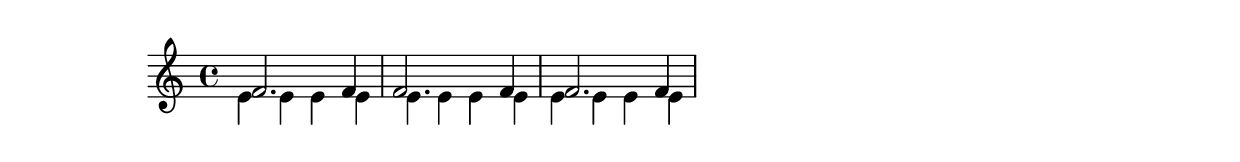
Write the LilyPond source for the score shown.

%% DO NOT EDIT this file manually; it is automatically
%% generated from LSR http://lsr.dsi.unimi.it
%% Make any changes in LSR itself, or in Documentation/snippets/new/ ,
%% and then run scripts/auxiliar/makelsr.py
%%
%% This file is in the public domain.
\version "2.16.0"

\header {
  lsrtags = "rhythms, simultaneous-notes, tweaks-and-overrides"

  texidoc = "
When a dotted note in the upper voice is moved to avoid a collision
with a note in another voice, the default is to move the upper note to
the right.  This behaviour can be over-ridden by using the
@code{prefer-dotted-right} property of @code{NoteCollision}.

"
  doctitle = "Moving dotted notes in polyphony"
} % begin verbatim


\new Staff \relative c' <<
  { f2. f4
    \override Staff.NoteCollision #'prefer-dotted-right = ##f
    f2. f4
    \override Staff.NoteCollision #'prefer-dotted-right = ##t
    f2. f4
  }
  \\
  { e4 e e e e e e e e e e e}
>>
